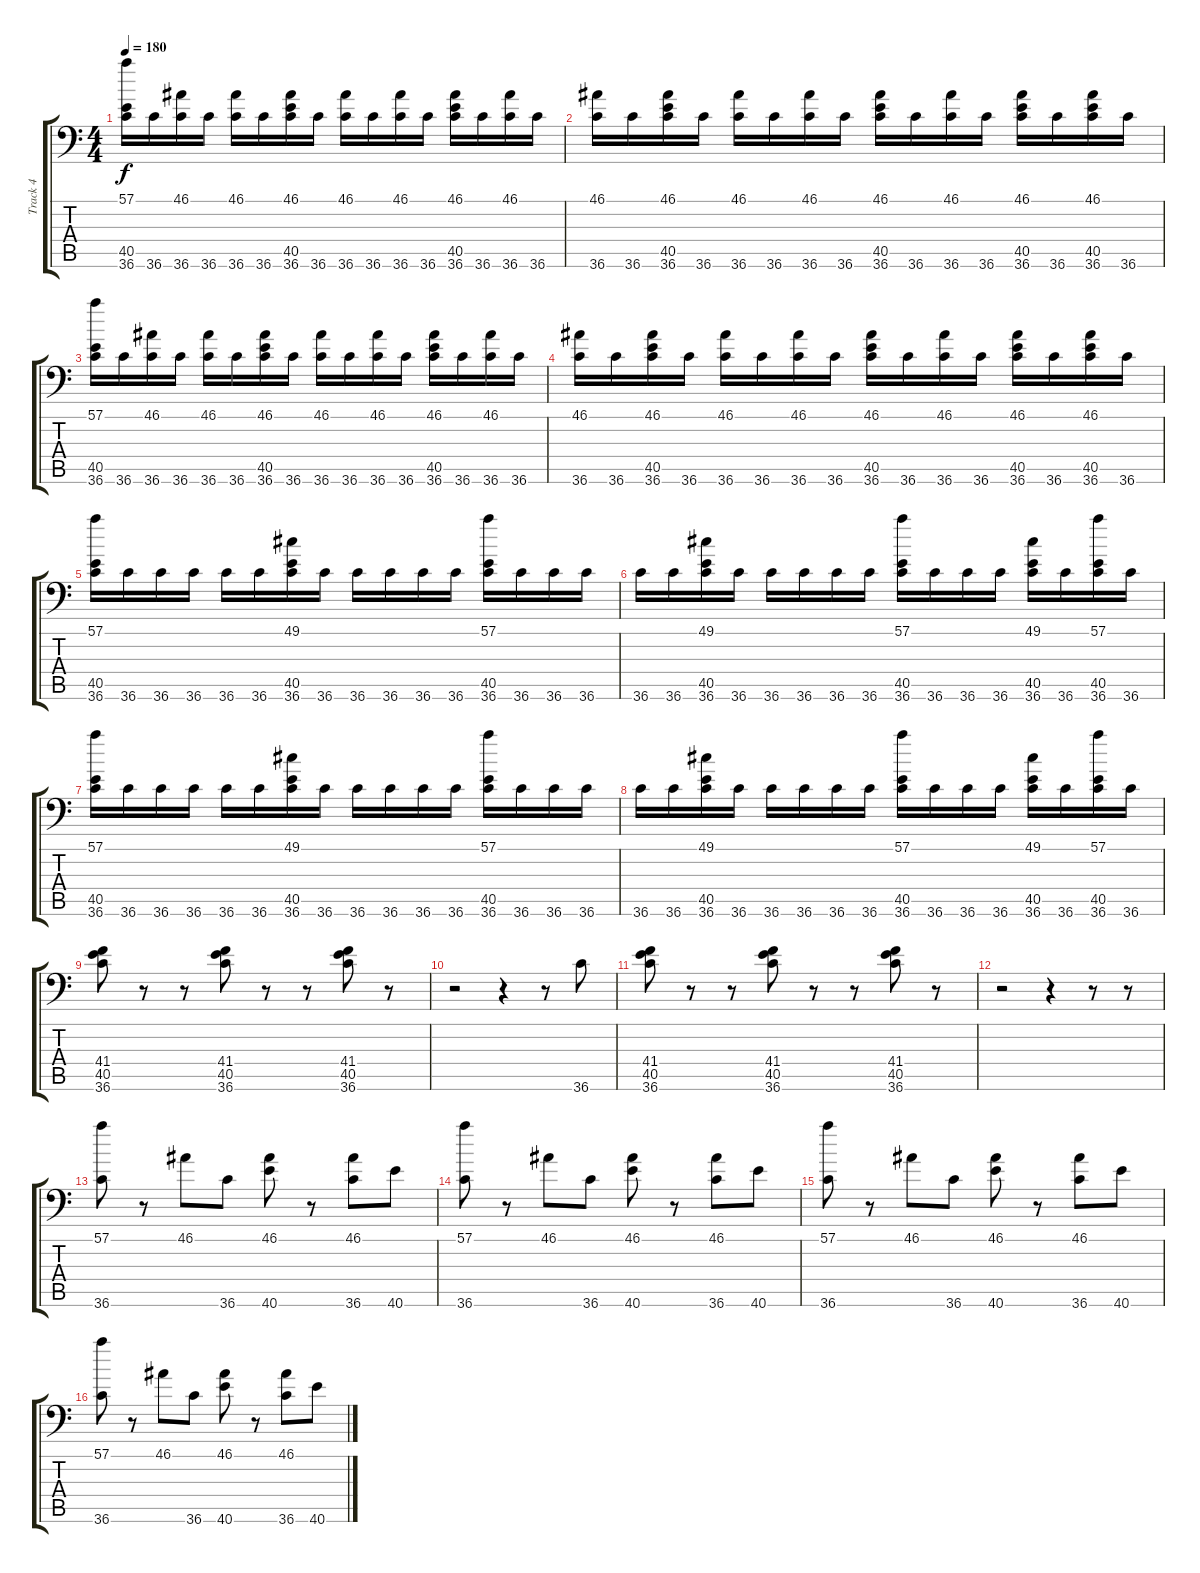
\track ("Track 4" "Track 4") {instrument acousticgrandpiano}
\staff {score tabs}
\tuning (C-1 C-1 C-1 C-1 C-1 C-1) {hide}
\ts (4 4)
\tempo 180
\clef f4
\ks c
(57.1 40.5 36.6).16{dy f} 36.6.16 (46.1 36.6).16 36.6.16 (46.1 36.6).16 36.6.16 (46.1 40.5 36.6).16 36.6.16 (46.1 36.6).16 36.6.16 (46.1 36.6).16 36.6.16 (46.1 40.5 36.6).16 36.6.16 (46.1 36.6).16 36.6.16 |
(46.1 36.6).16 36.6.16 (46.1 40.5 36.6).16 36.6.16 (46.1 36.6).16 36.6.16 (46.1 36.6).16 36.6.16 (46.1 40.5 36.6).16 36.6.16 (46.1 36.6).16 36.6.16 (46.1 40.5 36.6).16 36.6.16 (46.1 40.5 36.6).16 36.6.16 |
(57.1 40.5 36.6).16 36.6.16 (46.1 36.6).16 36.6.16 (46.1 36.6).16 36.6.16 (46.1 40.5 36.6).16 36.6.16 (46.1 36.6).16 36.6.16 (46.1 36.6).16 36.6.16 (46.1 40.5 36.6).16 36.6.16 (46.1 36.6).16 36.6.16 |
(46.1 36.6).16 36.6.16 (46.1 40.5 36.6).16 36.6.16 (46.1 36.6).16 36.6.16 (46.1 36.6).16 36.6.16 (46.1 40.5 36.6).16 36.6.16 (46.1 36.6).16 36.6.16 (46.1 40.5 36.6).16 36.6.16 (46.1 40.5 36.6).16 36.6.16 |
(57.1 40.5 36.6).16 36.6.16 36.6.16 36.6.16 36.6.16 36.6.16 (49.1 40.5 36.6).16 36.6.16 36.6.16 36.6.16 36.6.16 36.6.16 (57.1 40.5 36.6).16 36.6.16 36.6.16 36.6.16 |
36.6.16 36.6.16 (49.1 40.5 36.6).16 36.6.16 36.6.16 36.6.16 36.6.16 36.6.16 (57.1 40.5 36.6).16 36.6.16 36.6.16 36.6.16 (49.1 40.5 36.6).16 36.6.16 (57.1 40.5 36.6).16 36.6.16 |
(57.1 40.5 36.6).16 36.6.16 36.6.16 36.6.16 36.6.16 36.6.16 (49.1 40.5 36.6).16 36.6.16 36.6.16 36.6.16 36.6.16 36.6.16 (57.1 40.5 36.6).16 36.6.16 36.6.16 36.6.16 |
36.6.16 36.6.16 (49.1 40.5 36.6).16 36.6.16 36.6.16 36.6.16 36.6.16 36.6.16 (57.1 40.5 36.6).16 36.6.16 36.6.16 36.6.16 (49.1 40.5 36.6).16 36.6.16 (57.1 40.5 36.6).16 36.6.16 |
(41.4 40.5 36.6).8 r.8 r.8 (41.4 40.5 36.6).8 r.8 r.8 (41.4 40.5 36.6).8 r.8 |
r.2 r.4 r.8 36.6.8 |
(41.4 40.5 36.6).8 r.8 r.8 (41.4 40.5 36.6).8 r.8 r.8 (41.4 40.5 36.6).8 r.8 |
r.2 r.4 r.8 r.8 |
(57.1 36.6).8 r.8 46.1.8 36.6.8 (46.1 40.6).8 r.8 (46.1 36.6).8 40.6.8 |
(57.1 36.6).8 r.8 46.1.8 36.6.8 (46.1 40.6).8 r.8 (46.1 36.6).8 40.6.8 |
(57.1 36.6).8 r.8 46.1.8 36.6.8 (46.1 40.6).8 r.8 (46.1 36.6).8 40.6.8 |
(57.1 36.6).8 r.8 46.1.8 36.6.8 (46.1 40.6).8 r.8 (46.1 36.6).8 40.6.8
